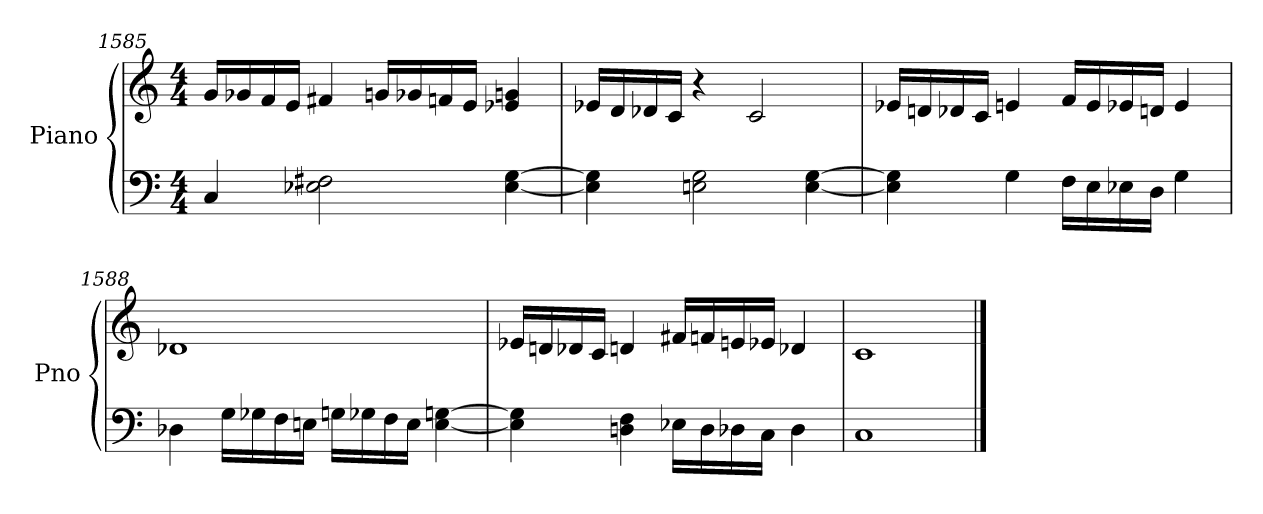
**kern	**kern
*part1	*part1
*staff2	*staff1
*I"Piano	*
*I'Pno	*
!!LO:PB:g=z
*clefF4	*clefG2
*k[]	*k[]
*M4/4	*M4/4
=1585	=1585
4C/	16g/LL
.	16g-X/
.	16f/
.	16e/JJ
2E-X\ 2F#X\	4f#X/
.	16gn/LL
.	16g-X/
.	16fn/
.	16e/JJ
[4E-\ [4G\	4e-X/ 4gn/
=1586	=1586
4E-\] 4G\]	16e-X/LL
.	16d/
.	16d-X/
.	16c/JJ
2En\ 2G\	4r
.	2c/
[4E\ [4G\	.
=1587	=1587
4E\] 4G\]	16e-X/LL
.	16dn/
.	16d-X/
.	16c/JJ
4G\	4en/
16F\LL	16f/LL
16E\	16e/
16E-X\	16e-X/
16D\JJ	16dn/JJ
4G\	4e-/
!!LO:LB:g=z
=1588	=1588
4D-X\	1d-X
16G\LL	.
16G-X\	.
16F\	.
16En\JJ	.
16Gn\LL	.
16G-X\	.
16F\	.
16E\JJ	.
[4E\ [4Gn\	.
=1589	=1589
4E\] 4G\]	16e-X/LL
.	16dn/
.	16d-X/
.	16c/JJ
4Dn\ 4F\	4dn/
16E-X\LL	16f#X/LL
16D\	16fn/
16D-X\	16en/
16C\JJ	16e-X/JJ
4D-\	4d-X/
=1590	=1590
1C	1c
==	==
*-	*-
